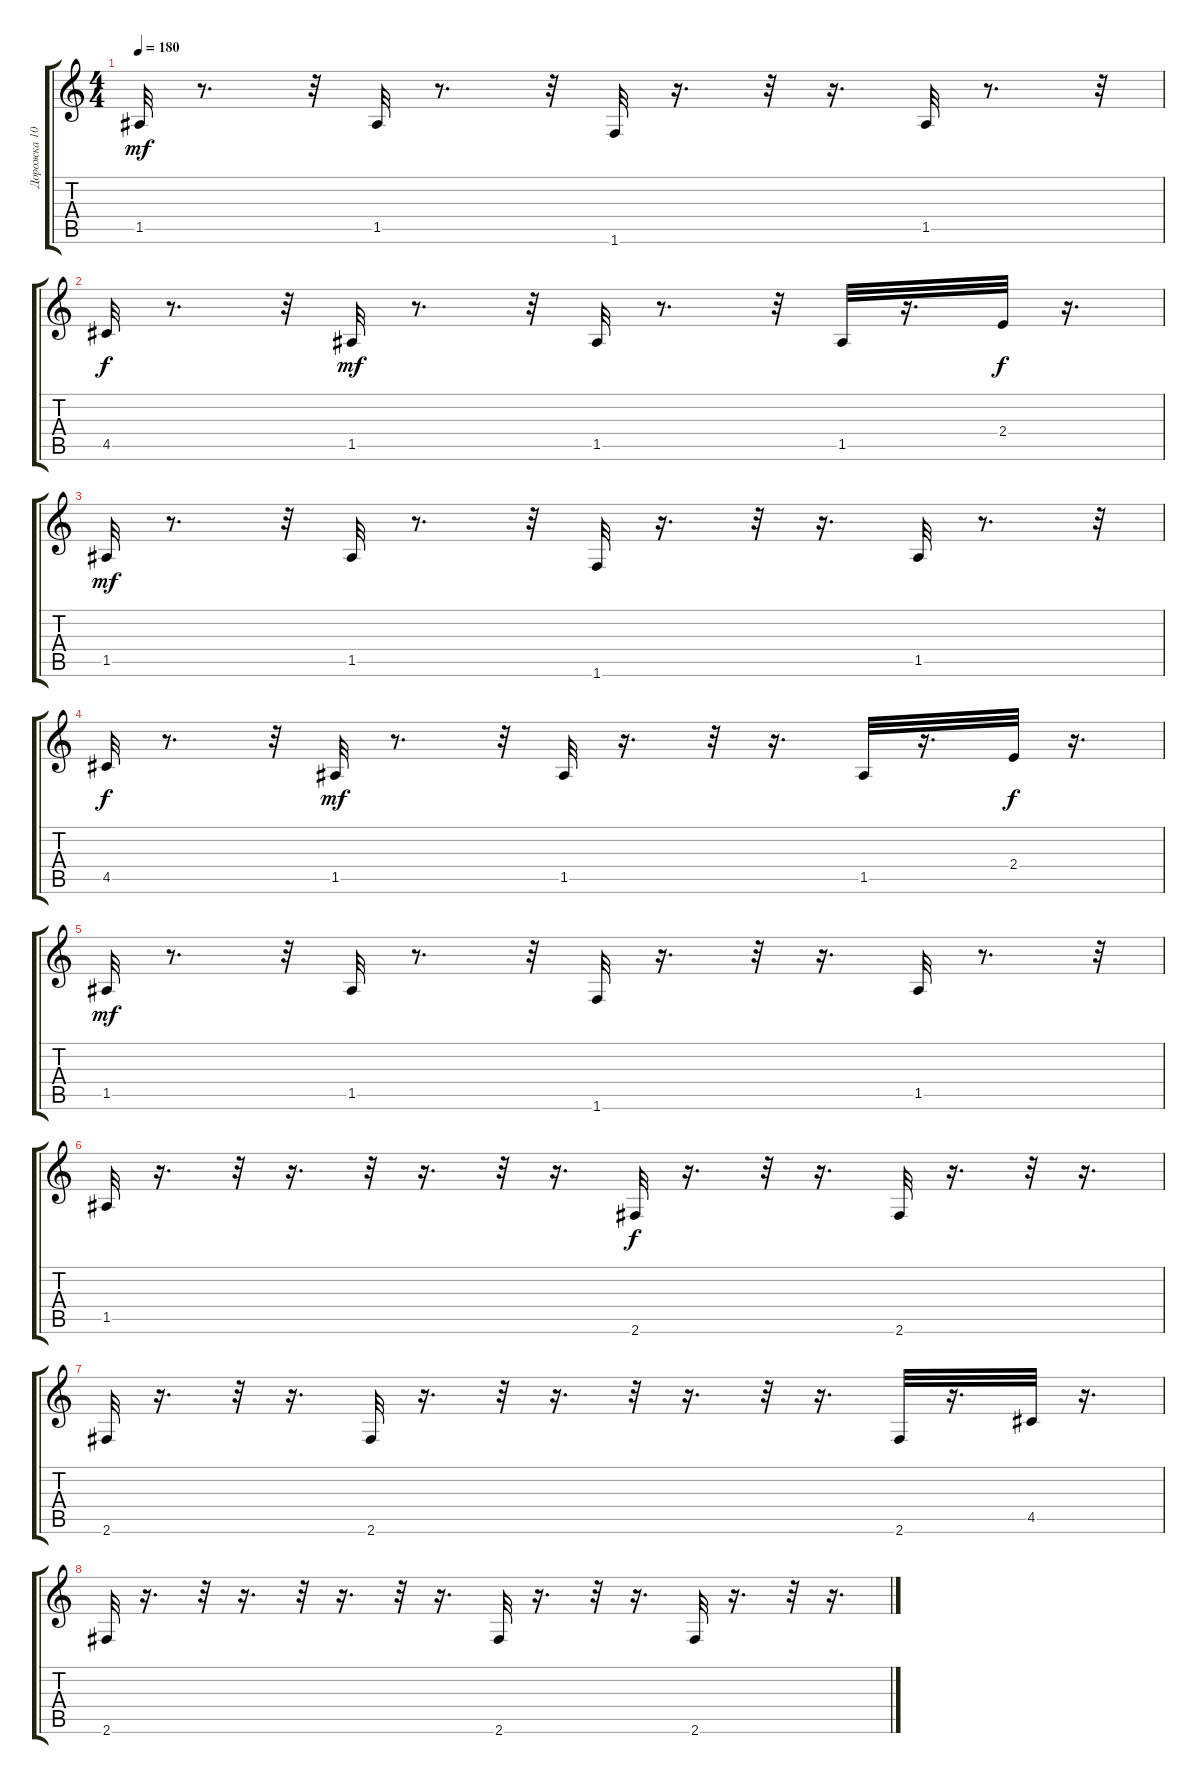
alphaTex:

\track ("Дорожка 10" "Дорожка 10") {instrument acousticguitarnylon}
\staff {score tabs}
\tuning (E4 B3 G3 D3 A2 E2) {hide}
\ts (4 4)
\tempo 180
\clef g2
\ks c
1.5.32{dy mf} r.8{d} r.32 1.5.32 r.8{d} r.32 1.6.32 r.16{d} r.32 r.16{d} 1.5.32 r.8{d} r.32 |
4.5.32{dy f} r.8{d} r.32 1.5.32{dy mf} r.8{d} r.32 1.5.32 r.8{d} r.32 1.5.32 r.16{d} 2.4.32{dy f} r.16{d} |
1.5.32{dy mf} r.8{d} r.32 1.5.32 r.8{d} r.32 1.6.32 r.16{d} r.32 r.16{d} 1.5.32 r.8{d} r.32 |
4.5.32{dy f} r.8{d} r.32 1.5.32{dy mf} r.8{d} r.32 1.5.32 r.16{d} r.32 r.16{d} 1.5.32 r.16{d} 2.4.32{dy f} r.16{d} |
1.5.32{dy mf} r.8{d} r.32 1.5.32 r.8{d} r.32 1.6.32 r.16{d} r.32 r.16{d} 1.5.32 r.8{d} r.32 |
1.5.32 r.16{d} r.32 r.16{d} r.32 r.16{d} r.32 r.16{d} 2.6.32{dy f} r.16{d} r.32 r.16{d} 2.6.32 r.16{d} r.32 r.16{d} |
2.6.32 r.16{d} r.32 r.16{d} 2.6.32 r.16{d} r.32 r.16{d} r.32 r.16{d} r.32 r.16{d} 2.6.32 r.16{d} 4.5.32 r.16{d} |
2.6.32 r.16{d} r.32 r.16{d} r.32 r.16{d} r.32 r.16{d} 2.6.32 r.16{d} r.32 r.16{d} 2.6.32 r.16{d} r.32 r.16{d}
